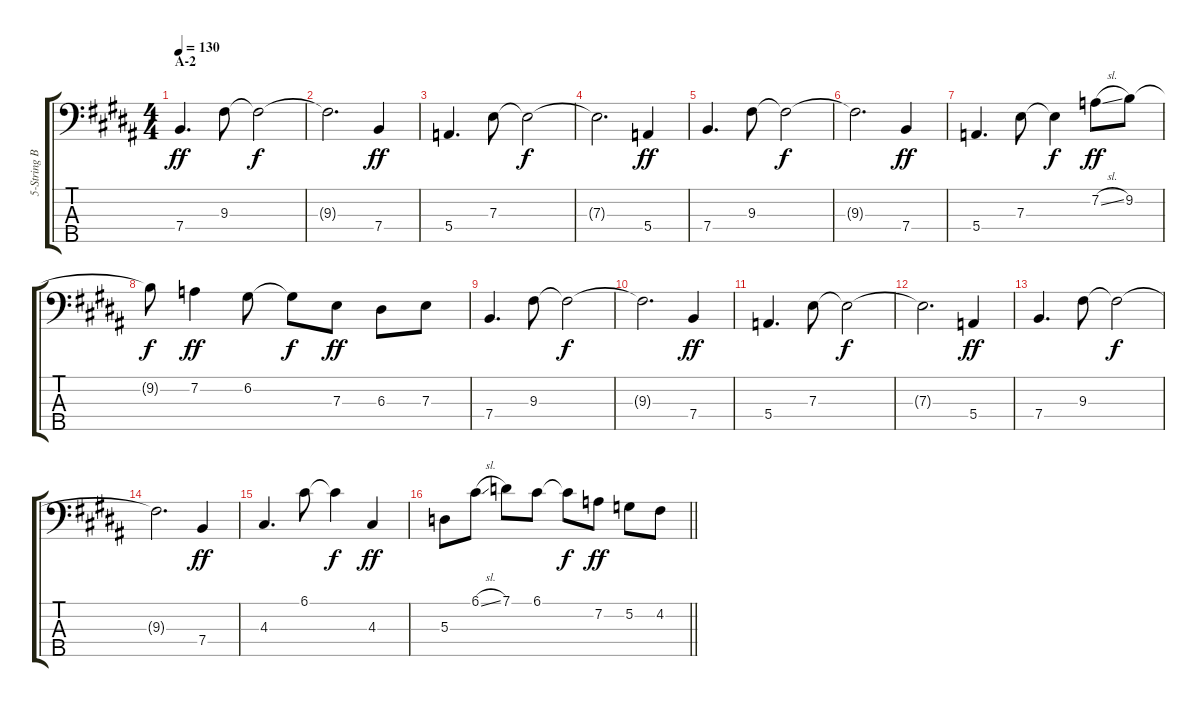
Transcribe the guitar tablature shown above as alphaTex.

\track ("5-String Bass" "5-String B") {instrument electricbassfinger}
\staff {score tabs}
\tuning (G2 D2 A1 E1 B0) {hide}
\ts (4 4)
\section ("" "A-2")
\tempo 130
\clef f4
\ks b
7.4.4{d dy ff} 9.3.8 9.3{t}.2{dy f} |
9.3{t}.2{d} 7.4.4{dy ff} |
5.4.4{d} 7.3.8 7.3{t}.2{dy f} |
7.3{t}.2{d} 5.4.4{dy ff} |
7.4.4{d} 9.3.8 9.3{t}.2{dy f} |
9.3{t}.2{d} 7.4.4{dy ff} |
5.4.4{d} 7.3.8 7.3{t}.4{dy f} 7.2{sl}.8{dy ff} 9.2.8 |
9.2{t}.8{dy f} 7.2.4{dy ff} 6.2.8 6.2{t}.8{dy f} 7.3.8{dy ff} 6.3.8 7.3.8 |
7.4.4{d} 9.3.8 9.3{t}.2{dy f} |
9.3{t}.2{d} 7.4.4{dy ff} |
5.4.4{d} 7.3.8 7.3{t}.2{dy f} |
7.3{t}.2{d} 5.4.4{dy ff} |
7.4.4{d} 9.3.8 9.3{t}.2{dy f} |
9.3{t}.2{d} 7.4.4{dy ff} |
4.3.4{d} 6.1.8 6.1{t}.4{dy f} 4.3.4{dy ff} |
\barLineRight lightlight
5.3.8 6.1{sl}.8 7.1.8 6.1.8 6.1{t}.8{dy f} 7.2.8{dy ff} 5.2.8 4.2.8
